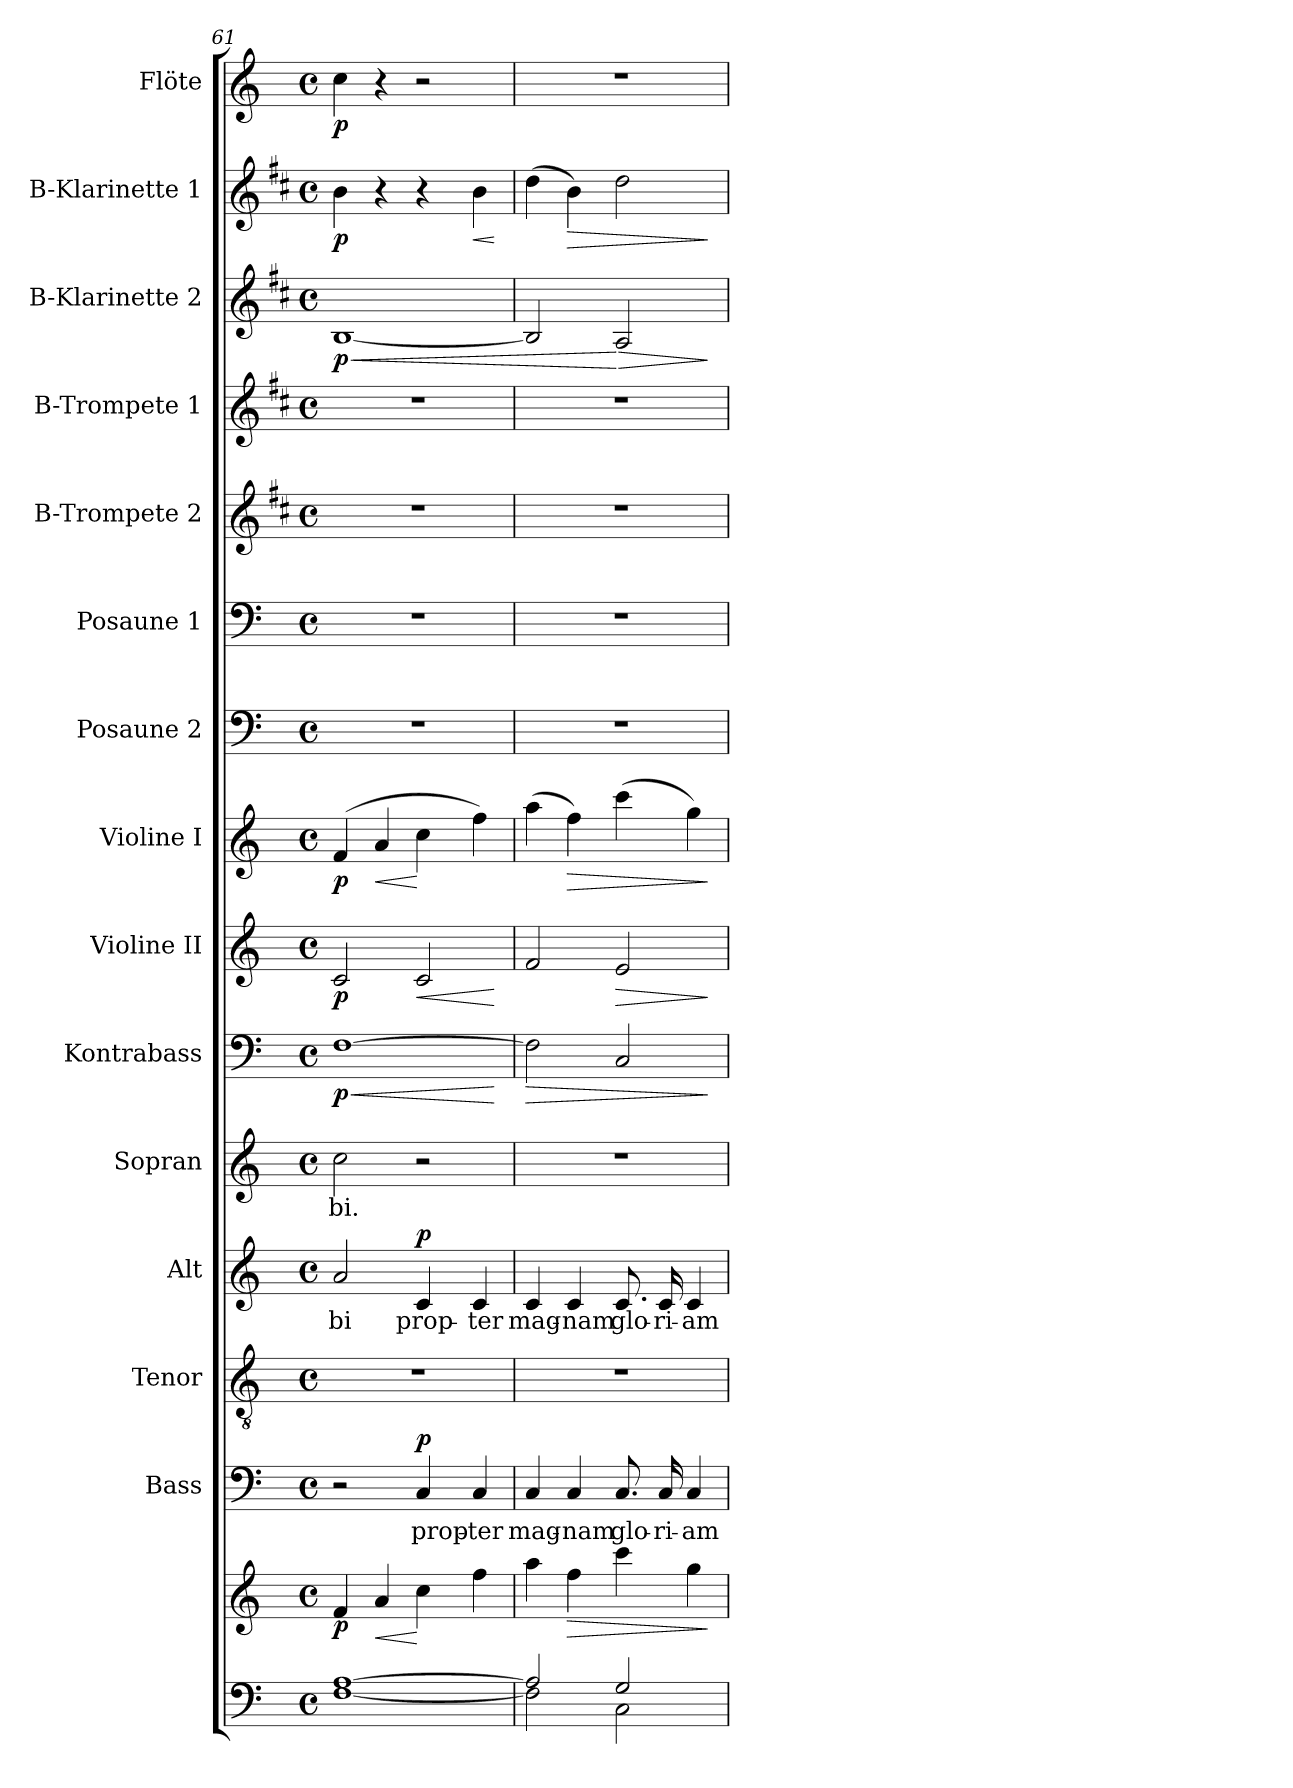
**kern	**kern	**dynam	**kern	**text	**dynam	**kern	**kern	**text	**dynam	**kern	**text	**kern	**dynam	**kern	**dynam	**kern	**dynam	**kern	**kern	**kern	**kern	**kern	**dynam	**kern	**dynam	**kern	**dynam
*part15	*part15	*part15	*part14	*part14	*part14	*part13	*part12	*part12	*part12	*part11	*part11	*part10	*part10	*part9	*part9	*part8	*part8	*part7	*part6	*part5	*part4	*part3	*part3	*part2	*part2	*part1	*part1
*staff16	*staff15	*staff15/16	*staff14	*staff14	*staff14	*staff13	*staff12	*staff12	*staff12	*staff11	*staff11	*staff10	*staff10	*staff9	*staff9	*staff8	*staff8	*staff7	*staff6	*staff5	*staff4	*staff3	*staff3	*staff2	*staff2	*staff1	*staff1
*	*	*	*I"Bass	*	*	*I"Tenor	*I"Alt	*	*	*I"Sopran	*	*I"Kontrabass	*	*I"Violine II	*	*I"Violine I	*	*I"Posaune 2	*I"Posaune 1	*I"B-Trompete 2	*I"B-Trompete 1	*I"B-Klarinette 2	*	*I"B-Klarinette 1	*	*I"Flöte	*
*	*	*	*I'B.	*	*	*I'T.	*I'A.	*	*	*I'S.	*	*I'Kb.	*	*I'Vl. II	*	*I'Vl. I	*	*I'Pos. 2	*I'Pos. 1	*I'B Trp. 2	*I'B Trp. 1	*I'B Kl. 2	*	*I'B Kl. 1	*	*I'Fl.	*
!!LO:PB:g=z
*clefF4	*clefG2	*	*clefF4	*	*	*clefGv2	*clefG2	*	*	*clefG2	*	*clefF4	*	*clefG2	*	*clefG2	*	*clefF4	*clefF4	*clefG2	*clefG2	*clefG2	*	*clefG2	*	*clefG2	*
*	*	*	*	*	*	*	*	*	*	*	*	*ITrd7c12	*	*	*	*	*	*	*	*ITrd1c2	*ITrd1c2	*ITrd1c2	*	*ITrd1c2	*	*	*
*k[]	*k[]	*	*k[]	*	*	*k[]	*k[]	*	*	*k[]	*	*k[]	*	*k[]	*	*k[]	*	*k[]	*k[]	*k[]	*k[]	*k[]	*	*k[]	*	*k[]	*
*C:	*C:	*	*C:	*	*	*C:	*C:	*	*	*C:	*	*C:	*	*C:	*	*C:	*	*C:	*C:	*C:	*C:	*C:	*	*C:	*	*C:	*
*M4/4	*M4/4	*	*M4/4	*	*	*M4/4	*M4/4	*	*	*M4/4	*	*M4/4	*	*M4/4	*	*M4/4	*	*M4/4	*M4/4	*M4/4	*M4/4	*M4/4	*	*M4/4	*	*M4/4	*
*met(c)	*met(c)	*	*met(c)	*	*	*met(c)	*met(c)	*	*	*met(c)	*	*met(c)	*	*met(c)	*	*met(c)	*	*met(c)	*met(c)	*met(c)	*met(c)	*met(c)	*	*met(c)	*	*met(c)	*
=61	=61	=61	=61	=61	=61	=61	=61	=61	=61	=61	=61	=61	=61	=61	=61	=61	=61	=61	=61	=61	=61	=61	=61	=61	=61	=61	=61
*^	*	*	*	*	*	*	*	*	*	*	*	*	*	*	*	*	*	*	*	*	*	*	*	*	*	*	*
!	!	!	!LO:DY:b	!	!	!	!	!	!LO:LY:b	!	!	!LO:LY:b	!	!LO:HP:b	!	!	!	!	!	!	!	!	!	!LO:HP:b	!	!	!	!
!	!	!	!	!	!	!	!	!	!	!	!	!	!	!LO:DY:n=1:b	!	!LO:DY:b	!	!LO:DY:b	!	!	!	!	!	!LO:DY:n=1:b	!	!LO:DY:b	!	!LO:DY:b
[>1A	[<1F	4f/	p	2r	.	.	1r	2a/	-bi	.	2cc\	-bi.	[1FF	< p	2c/	p	(4f/	p	1r	1r	1r	1r	[1A	< p	4a\	p	4cc\	p
!	!	!	!LO:HP:b	!	!	!	!	!	!	!	!	!	!	!	!	!	!	!LO:HP:b	!	!	!	!	!	!	!	!	!	!
.	.	4a/	<	.	.	.	.	.	.	.	.	.	.	.	.	.	4a/	<	.	.	.	.	.	.	4r	.	4r	.
!	!	!	!	!	!LO:LY:b	!LO:DY:a	!	!	!LO:LY:b	!LO:DY:a	!	!	!	!	!	!LO:HP:b	!	!	!	!	!	!	!	!	!	!	!	!
.	.	4cc\	[	4C/	prop-	p	.	4c/	prop-	p	2r	.	.	.	2c/	<	4cc\	[	.	.	.	.	.	.	4r	.	2r	.
!	!	!	!	!	!LO:LY:b	!	!	!	!LO:LY:b	!	!	!	!	!	!	!	!	!	!	!	!	!	!	!	!	!LO:HP:b	!	!
.	.	4ff\	.	4C/	-ter	.	.	4c/	-ter	.	.	.	.	.	.	.	4ff\)	.	.	.	.	.	.	.	4a\	<	.	.
*v	*v	*	*	*	*	*	*	*	*	*	*	*	*	*	*	*	*	*	*	*	*	*	*	*	*	*	*	*
.	.	.	.	.	.	.	.	.	.	.	.	.	[	.	[	.	.	.	.	.	.	.	.	.	[	.	.
=62	=62	=62	=62	=62	=62	=62	=62	=62	=62	=62	=62	=62	=62	=62	=62	=62	=62	=62	=62	=62	=62	=62	=62	=62	=62	=62	=62
*^	*	*	*	*	*	*	*	*	*	*	*	*	*	*	*	*	*	*	*	*	*	*	*	*	*	*	*
!	!	!	!	!	!LO:LY:b	!	!	!	!LO:LY:b	!	!	!	!	!LO:HP:b	!	!	!	!	!	!	!	!	!	!	!	!	!	!
2A/]	2F\]	4aa\	.	4C/	mag-	.	1r	4c/	mag-	.	1r	.	2FF\]	>	2f/	.	(>4aa\	.	1r	1r	1r	1r	2A/]	.	(>4cc\	.	1r	.
!	!	!	!LO:HP:b	!	!LO:LY:b	!	!	!	!LO:LY:b	!	!	!	!	!	!	!	!	!LO:HP:b	!	!	!	!	!	!	!	!LO:HP:b	!	!
.	.	4ff\	>	4C/	-nam	.	.	4c/	-nam	.	.	.	.	.	.	.	4ff\)	>	.	.	.	.	.	.	4a\)	>	.	.
!	!	!	!	!	!LO:LY:b	!	!	!	!LO:LY:b	!	!	!	!	!	!	!LO:HP:b	!	!	!	!	!	!	!	!LO:HP:n=1:b	!	!	!	!
2G/	2C\	4ccc\	.	8.C/	glo-	.	.	8.c/	glo-	.	.	.	2CC/	.	2e/	>	(>4ccc\	.	.	.	.	.	2G/	[ >	2cc\	.	.	.
!	!	!	!	!	!LO:LY:b	!	!	!	!LO:LY:b	!	!	!	!	!	!	!	!	!	!	!	!	!	!	!	!	!	!	!
.	.	.	.	16C/	-ri-	.	.	16c/	-ri-	.	.	.	.	.	.	.	.	.	.	.	.	.	.	.	.	.	.	.
!	!	!	!	!	!LO:LY:b	!	!	!	!LO:LY:b	!	!	!	!	!	!	!	!	!	!	!	!	!	!	!	!	!	!	!
.	.	4gg\	.	4C/	-am	.	.	4c/	-am	.	.	.	.	.	.	.	4gg\)	.	.	.	.	.	.	.	.	.	.	.
*v	*v	*	*	*	*	*	*	*	*	*	*	*	*	*	*	*	*	*	*	*	*	*	*	*	*	*	*	*
.	.	]	.	.	.	.	.	.	.	.	.	.	]	.	]	.	]	.	.	.	.	.	]	.	]	.	.
=	=	=	=	=	=	=	=	=	=	=	=	=	=	=	=	=	=	=	=	=	=	=	=	=	=	=	=
*-	*-	*-	*-	*-	*-	*-	*-	*-	*-	*-	*-	*-	*-	*-	*-	*-	*-	*-	*-	*-	*-	*-	*-	*-	*-	*-	*-
